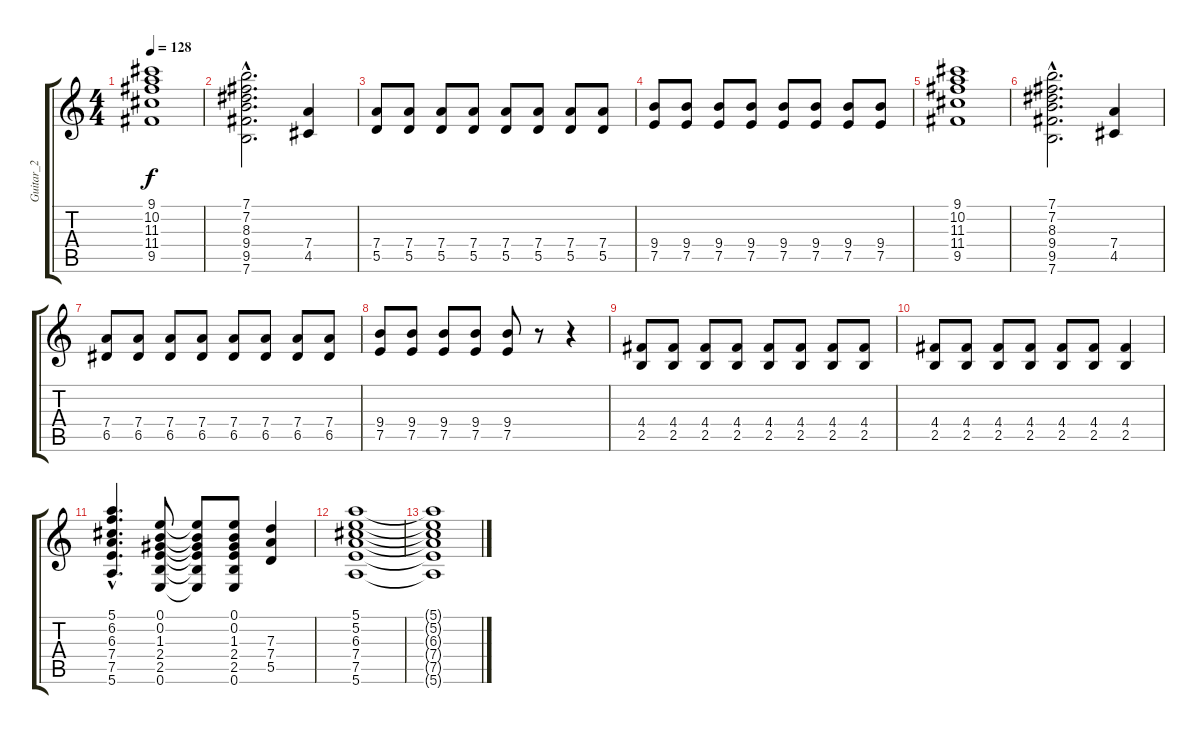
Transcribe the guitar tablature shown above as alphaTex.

\track ("Guitar_2" "Guitar_2") {instrument electricguitarclean}
\staff {score tabs}
\tuning (E4 B3 G3 D3 A2 E2) {hide}
\ts (4 4)
\tempo 128
\clef g2
\ks c
(9.1 10.2 11.3 11.4 9.5).1{dy f} |
(7.1{hac} 7.2{hac} 8.3{hac} 9.4{hac} 9.5{hac} 7.6{hac}).2{d} (7.4 4.5).4 |
(7.4 5.5).8 (7.4 5.5).8 (7.4 5.5).8 (7.4 5.5).8 (7.4 5.5).8 (7.4 5.5).8 (7.4 5.5).8 (7.4 5.5).8 |
(9.4 7.5).8 (9.4 7.5).8 (9.4 7.5).8 (9.4 7.5).8 (9.4 7.5).8 (9.4 7.5).8 (9.4 7.5).8 (9.4 7.5).8 |
(9.1 10.2 11.3 11.4 9.5).1 |
(7.1{hac} 7.2{hac} 8.3{hac} 9.4{hac} 9.5{hac} 7.6{hac}).2{d} (7.4 4.5).4 |
(7.4 6.5).8 (7.4 6.5).8 (7.4 6.5).8 (7.4 6.5).8 (7.4 6.5).8 (7.4 6.5).8 (7.4 6.5).8 (7.4 6.5).8 |
(9.4 7.5).8 (9.4 7.5).8 (9.4 7.5).8 (9.4 7.5).8 (9.4 7.5).8 r.8 r.4 |
(4.4 2.5).8 (4.4 2.5).8 (4.4 2.5).8 (4.4 2.5).8 (4.4 2.5).8 (4.4 2.5).8 (4.4 2.5).8 (4.4 2.5).8 |
(4.4 2.5).8 (4.4 2.5).8 (4.4 2.5).8 (4.4 2.5).8 (4.4 2.5).8 (4.4 2.5).8 (4.4 2.5).4 |
(5.1{hac} 6.2{hac} 6.3{hac} 7.4{hac} 7.5{hac} 5.6{hac}).4{d} (0.1 0.2 1.3 2.4 2.5 0.6).8 (0.1{t} 0.2{t} 1.3{t} 2.4{t} 2.5{t} 0.6{t}).8 (0.1 0.2 1.3 2.4 2.5 0.6).8 (7.3 7.4 5.5).4 |
(5.1 5.2 6.3 7.4 7.5 5.6).1 |
(5.1{t} 5.2{t} 6.3{t} 7.4{t} 7.5{t} 5.6{t}).1
